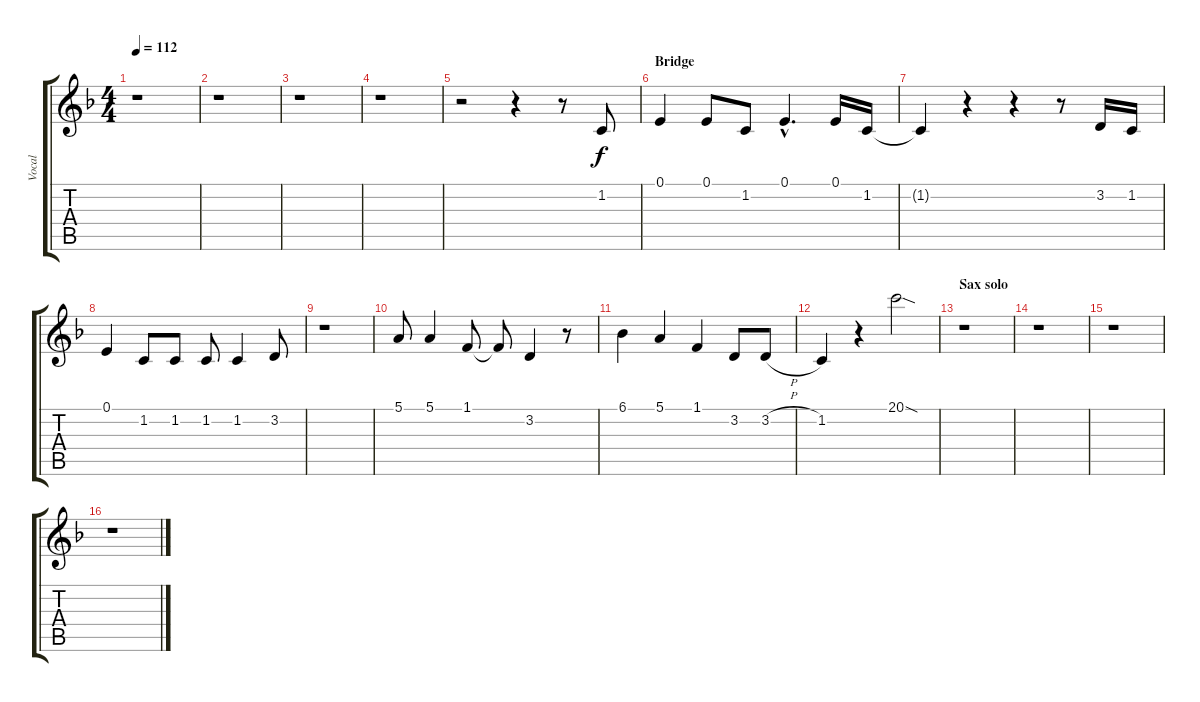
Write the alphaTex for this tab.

\track ("Vocal" "Vocal") {instrument trumpet}
\staff {score tabs}
\tuning (E4 B3 G3 D3 A2 E2) {hide}
\ts (4 4)
\tempo 112
\clef g2
\ks f
r.1{dy f} |
r.1 |
r.1 |
r.1 |
r.2 r.4 r.8 1.2.8 |
\section ("" "Bridge")
0.1.4 0.1.8 1.2.8 0.1{hac}.4{d} 0.1.16 1.2.16 |
1.2{t}.4 r.4 r.4 r.8 3.2.16 1.2.16 |
0.1.4 1.2.8 1.2.8 1.2.8 1.2.4 3.2.8 |
r.1 |
5.1.8 5.1.4 1.1.8 1.1{t}.8 3.2.4 r.8 |
6.1.4 5.1.4 1.1.4 3.2.8 3.2{h}.8 |
1.2.4 r.4 20.1{sod}.2 |
\section ("" "Sax solo")
r.1 |
r.1 |
r.1 |
r.1
